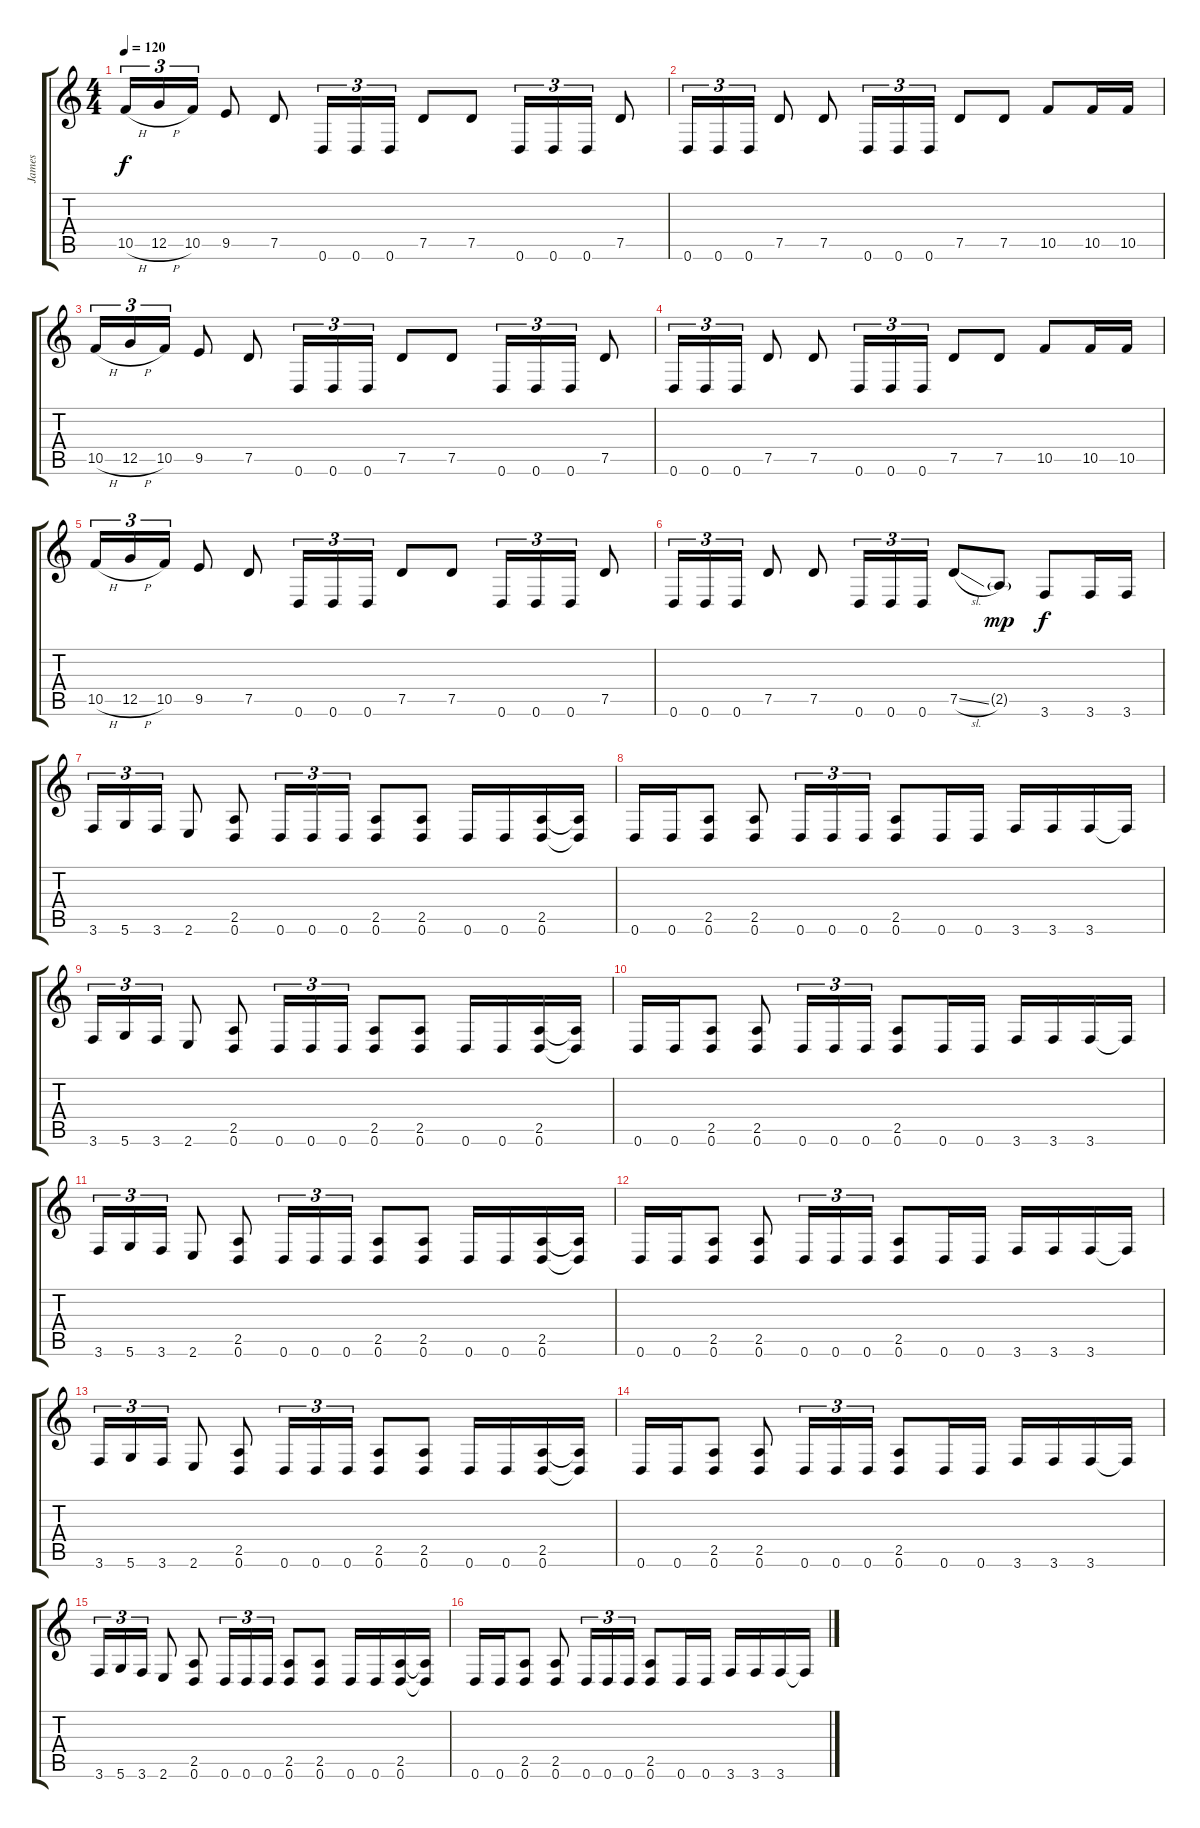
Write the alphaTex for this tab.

\track ("James" "James") {instrument distortionguitar}
\staff {score tabs}
\tuning (D4 A3 F3 C3 G2 D2) {hide}
\ts (4 4)
\tempo 120
\clef g2
\ks c
10.5{h}.16{tu (3 2) dy f} 12.5{h}.16{tu (3 2)} 10.5.16{tu (3 2)} 9.5.8 7.5.8 0.6.16{tu (3 2)} 0.6.16{tu (3 2)} 0.6.16{tu (3 2)} 7.5.8 7.5.8 0.6.16{tu (3 2)} 0.6.16{tu (3 2)} 0.6.16{tu (3 2)} 7.5.8 |
0.6.16{tu (3 2)} 0.6.16{tu (3 2)} 0.6.16{tu (3 2)} 7.5.8 7.5.8 0.6.16{tu (3 2)} 0.6.16{tu (3 2)} 0.6.16{tu (3 2)} 7.5.8 7.5.8 10.5.8 10.5.16 10.5.16 |
10.5{h}.16{tu (3 2)} 12.5{h}.16{tu (3 2)} 10.5.16{tu (3 2)} 9.5.8 7.5.8 0.6.16{tu (3 2)} 0.6.16{tu (3 2)} 0.6.16{tu (3 2)} 7.5.8 7.5.8 0.6.16{tu (3 2)} 0.6.16{tu (3 2)} 0.6.16{tu (3 2)} 7.5.8 |
0.6.16{tu (3 2)} 0.6.16{tu (3 2)} 0.6.16{tu (3 2)} 7.5.8 7.5.8 0.6.16{tu (3 2)} 0.6.16{tu (3 2)} 0.6.16{tu (3 2)} 7.5.8 7.5.8 10.5.8 10.5.16 10.5.16 |
10.5{h}.16{tu (3 2)} 12.5{h}.16{tu (3 2)} 10.5.16{tu (3 2)} 9.5.8 7.5.8 0.6.16{tu (3 2)} 0.6.16{tu (3 2)} 0.6.16{tu (3 2)} 7.5.8 7.5.8 0.6.16{tu (3 2)} 0.6.16{tu (3 2)} 0.6.16{tu (3 2)} 7.5.8 |
0.6.16{tu (3 2)} 0.6.16{tu (3 2)} 0.6.16{tu (3 2)} 7.5.8 7.5.8 0.6.16{tu (3 2)} 0.6.16{tu (3 2)} 0.6.16{tu (3 2)} 7.5{sl}.8 2.5{g}.8{dy mp} 3.6.8{dy f} 3.6.16 3.6.16 |
3.6.16{tu (3 2)} 5.6.16{tu (3 2)} 3.6.16{tu (3 2)} 2.6.8 (2.5 0.6).8 0.6.16{tu (3 2)} 0.6.16{tu (3 2)} 0.6.16{tu (3 2)} (2.5 0.6).8 (2.5 0.6).8 0.6.16 0.6.16 (2.5 0.6).16 (2.5{t} 0.6{t}).16 |
0.6.16 0.6.16 (2.5 0.6).8 (2.5 0.6).8 0.6.16{tu (3 2)} 0.6.16{tu (3 2)} 0.6.16{tu (3 2)} (2.5 0.6).8 0.6.16 0.6.16 3.6.16 3.6.16 3.6.16 3.6{t}.16 |
3.6.16{tu (3 2)} 5.6.16{tu (3 2)} 3.6.16{tu (3 2)} 2.6.8 (2.5 0.6).8 0.6.16{tu (3 2)} 0.6.16{tu (3 2)} 0.6.16{tu (3 2)} (2.5 0.6).8 (2.5 0.6).8 0.6.16 0.6.16 (2.5 0.6).16 (2.5{t} 0.6{t}).16 |
0.6.16 0.6.16 (2.5 0.6).8 (2.5 0.6).8 0.6.16{tu (3 2)} 0.6.16{tu (3 2)} 0.6.16{tu (3 2)} (2.5 0.6).8 0.6.16 0.6.16 3.6.16 3.6.16 3.6.16 3.6{t}.16 |
3.6.16{tu (3 2)} 5.6.16{tu (3 2)} 3.6.16{tu (3 2)} 2.6.8 (2.5 0.6).8 0.6.16{tu (3 2)} 0.6.16{tu (3 2)} 0.6.16{tu (3 2)} (2.5 0.6).8 (2.5 0.6).8 0.6.16 0.6.16 (2.5 0.6).16 (2.5{t} 0.6{t}).16 |
0.6.16 0.6.16 (2.5 0.6).8 (2.5 0.6).8 0.6.16{tu (3 2)} 0.6.16{tu (3 2)} 0.6.16{tu (3 2)} (2.5 0.6).8 0.6.16 0.6.16 3.6.16 3.6.16 3.6.16 3.6{t}.16 |
3.6.16{tu (3 2)} 5.6.16{tu (3 2)} 3.6.16{tu (3 2)} 2.6.8 (2.5 0.6).8 0.6.16{tu (3 2)} 0.6.16{tu (3 2)} 0.6.16{tu (3 2)} (2.5 0.6).8 (2.5 0.6).8 0.6.16 0.6.16 (2.5 0.6).16 (2.5{t} 0.6{t}).16 |
0.6.16 0.6.16 (2.5 0.6).8 (2.5 0.6).8 0.6.16{tu (3 2)} 0.6.16{tu (3 2)} 0.6.16{tu (3 2)} (2.5 0.6).8 0.6.16 0.6.16 3.6.16 3.6.16 3.6.16 3.6{t}.16 |
3.6.16{tu (3 2)} 5.6.16{tu (3 2)} 3.6.16{tu (3 2)} 2.6.8 (2.5 0.6).8 0.6.16{tu (3 2)} 0.6.16{tu (3 2)} 0.6.16{tu (3 2)} (2.5 0.6).8 (2.5 0.6).8 0.6.16 0.6.16 (2.5 0.6).16 (2.5{t} 0.6{t}).16 |
0.6.16 0.6.16 (2.5 0.6).8 (2.5 0.6).8 0.6.16{tu (3 2)} 0.6.16{tu (3 2)} 0.6.16{tu (3 2)} (2.5 0.6).8 0.6.16 0.6.16 3.6.16 3.6.16 3.6.16 3.6{t}.16
